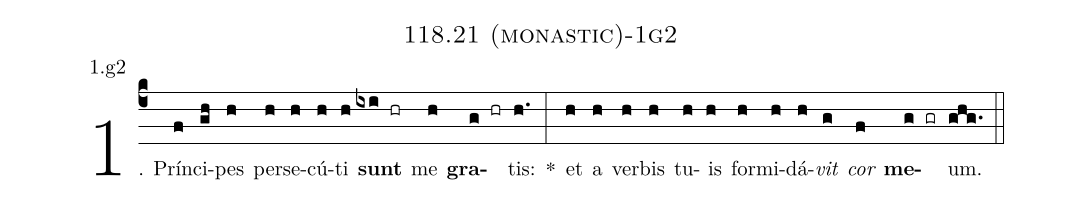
name: 118.21 (monastic)-1g2;
annotation: 1.g2;
%%
(c4)1. Prín(f)ci(gh)pes(h) per(h)se(h)cú(h)ti(h) <b>sunt</b>(ixi hr) me(h) <b>gra</b>(g hr)tis:(h.) *(:) et(h) a(h) ver(h)bis(h) tu(h)is(h) for(h)mi(h)dá(h)<i>vit</i>(g) <i>cor</i>(f) <b>me</b>(g gr)um.(ghg.) (::)
